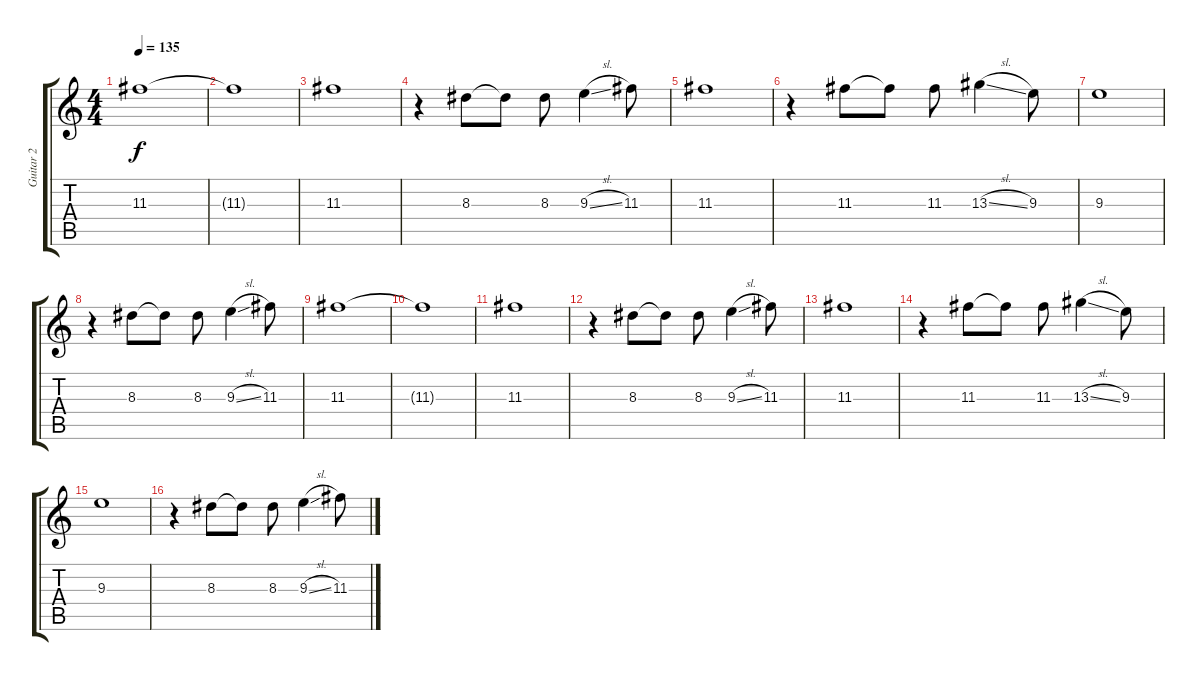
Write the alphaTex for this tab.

\track ("Guitar 2" "Guitar 2") {instrument distortionguitar}
\staff {score tabs}
\tuning (E4 B3 G3 D3 A2 E2) {hide}
\ts (4 4)
\tempo 135
\clef g2
\ks c
11.3.1{dy f} |
11.3{t}.1 |
11.3.1{volume 13} |
r.4 8.3.8 8.3{t}.8 8.3.8 9.3{sl}.4 11.3.8 |
11.3.1 |
r.4{volume 11} 11.3.8 11.3{t}.8 11.3.8 13.3{sl}.4 9.3.8 |
9.3.1 |
r.4 8.3.8 8.3{t}.8 8.3.8 9.3{sl}.4 11.3.8 |
11.3.1 |
11.3{t}.1 |
11.3.1{volume 10} |
r.4 8.3.8 8.3{t}.8 8.3.8 9.3{sl}.4 11.3.8 |
11.3.1 |
r.4{volume 8} 11.3.8 11.3{t}.8 11.3.8 13.3{sl}.4 9.3.8 |
9.3.1 |
r.4{volume 7} 8.3.8 8.3{t}.8 8.3.8 9.3{sl}.4 11.3.8
